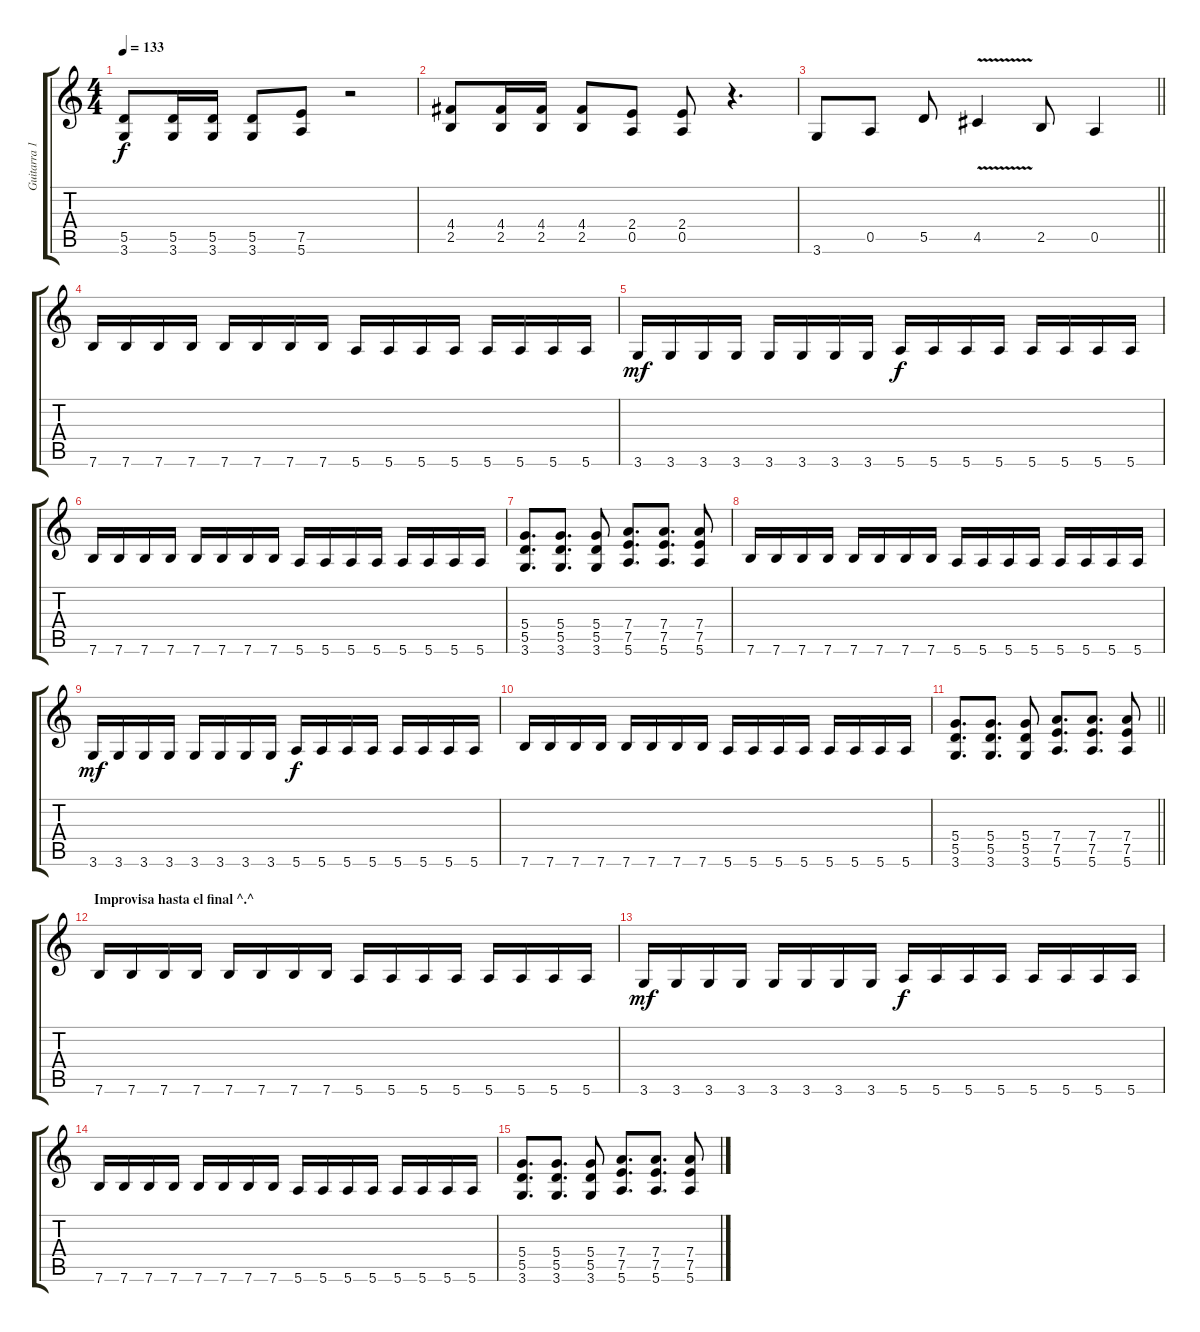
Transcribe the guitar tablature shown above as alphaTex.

\track ("Guitarra 1" "Guitarra 1") {instrument distortionguitar}
\staff {score tabs}
\tuning (E4 B3 G3 D3 A2 E2) {hide}
\ts (4 4)
\tempo 133
\clef g2
\ks c
(5.5 3.6).8{dy f} (5.5 3.6).16 (5.5 3.6).16 (5.5 3.6).8 (7.5 5.6).8 r.2 |
(4.4 2.5).8 (4.4 2.5).16 (4.4 2.5).16 (4.4 2.5).8 (2.4 0.5).8 (2.4 0.5).8 r.4{d} |
\barLineRight lightlight
3.6.8 0.5.8 5.5.8 4.5{v}.4 2.5.8 0.5.4 |
7.6.16 7.6.16 7.6.16 7.6.16 7.6.16 7.6.16 7.6.16 7.6.16 5.6.16 5.6.16 5.6.16 5.6.16 5.6.16 5.6.16 5.6.16 5.6.16 |
3.6.16{dy mf} 3.6.16 3.6.16 3.6.16 3.6.16 3.6.16 3.6.16 3.6.16 5.6.16{dy f} 5.6.16 5.6.16 5.6.16 5.6.16 5.6.16 5.6.16 5.6.16 |
7.6.16 7.6.16 7.6.16 7.6.16 7.6.16 7.6.16 7.6.16 7.6.16 5.6.16 5.6.16 5.6.16 5.6.16 5.6.16 5.6.16 5.6.16 5.6.16 |
(5.4 5.5 3.6).8{d} (5.4 5.5 3.6).8{d} (5.4 5.5 3.6).8 (7.4 7.5 5.6).8{d} (7.4 7.5 5.6).8{d} (7.4 7.5 5.6).8 |
7.6.16 7.6.16 7.6.16 7.6.16 7.6.16 7.6.16 7.6.16 7.6.16 5.6.16 5.6.16 5.6.16 5.6.16 5.6.16 5.6.16 5.6.16 5.6.16 |
3.6.16{dy mf} 3.6.16 3.6.16 3.6.16 3.6.16 3.6.16 3.6.16 3.6.16 5.6.16{dy f} 5.6.16 5.6.16 5.6.16 5.6.16 5.6.16 5.6.16 5.6.16 |
7.6.16 7.6.16 7.6.16 7.6.16 7.6.16 7.6.16 7.6.16 7.6.16 5.6.16 5.6.16 5.6.16 5.6.16 5.6.16 5.6.16 5.6.16 5.6.16 |
\barLineRight lightlight
(5.4 5.5 3.6).8{d} (5.4 5.5 3.6).8{d} (5.4 5.5 3.6).8 (7.4 7.5 5.6).8{d} (7.4 7.5 5.6).8{d} (7.4 7.5 5.6).8 |
\section ("" "Improvisa hasta el final ^.^")
7.6.16 7.6.16 7.6.16 7.6.16 7.6.16 7.6.16 7.6.16 7.6.16 5.6.16 5.6.16 5.6.16 5.6.16 5.6.16 5.6.16 5.6.16 5.6.16 |
3.6.16{dy mf} 3.6.16 3.6.16 3.6.16 3.6.16 3.6.16 3.6.16 3.6.16 5.6.16{dy f} 5.6.16 5.6.16 5.6.16 5.6.16 5.6.16 5.6.16 5.6.16 |
7.6.16 7.6.16 7.6.16 7.6.16 7.6.16 7.6.16 7.6.16 7.6.16 5.6.16 5.6.16 5.6.16 5.6.16 5.6.16 5.6.16 5.6.16 5.6.16 |
(5.4 5.5 3.6).8{d} (5.4 5.5 3.6).8{d} (5.4 5.5 3.6).8 (7.4 7.5 5.6).8{d} (7.4 7.5 5.6).8{d} (7.4 7.5 5.6).8
